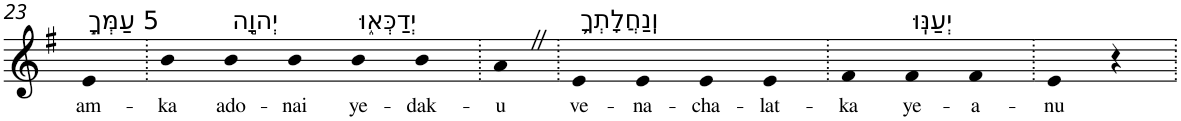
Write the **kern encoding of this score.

**kern	**text
*part1	*part1
*staff1	*staff1
*I"Piano	*
*I'Pno	*
!!LO:PB:g=z
*clefG2	*
*k[f#]	*
*G:	*
=23	=23
!LO:TX:a:t=5 עַמְּךָ֣	!
!	!LO:LY:b
4e	am-
=24.	=24.
!	!LO:LY:b
4b	-ka
!LO:TX:a:t=יְהוָ֣ה	!
!	!LO:LY:b
4b	ado-
!	!LO:LY:b
4b	-nai
!LO:TX:a:t=יְדַכְּא֑וּ	!
!	!LO:LY:b
4b	ye-
!	!LO:LY:b
4b	-dak-
=25.	=25.
!	!LO:LY:b
4aZ	-u
=26.	=26.
!LO:TX:a:t=וְֽנַחֲלָתְךָ֥	!
!	!LO:LY:b
4e	ve-
!	!LO:LY:b
4e	-na-
!	!LO:LY:b
4e	-cha-
!	!LO:LY:b
4e	-lat-
=27.	=27.
!	!LO:LY:b
4f#	-ka
!LO:TX:a:t=יְעַנּֽוּ	!
!	!LO:LY:b
4f#	ye-
!	!LO:LY:b
4f#	-a-
=28.	=28.
!	!LO:LY:b
4e	-nu
4r	.
=.	=.
*-	*-
